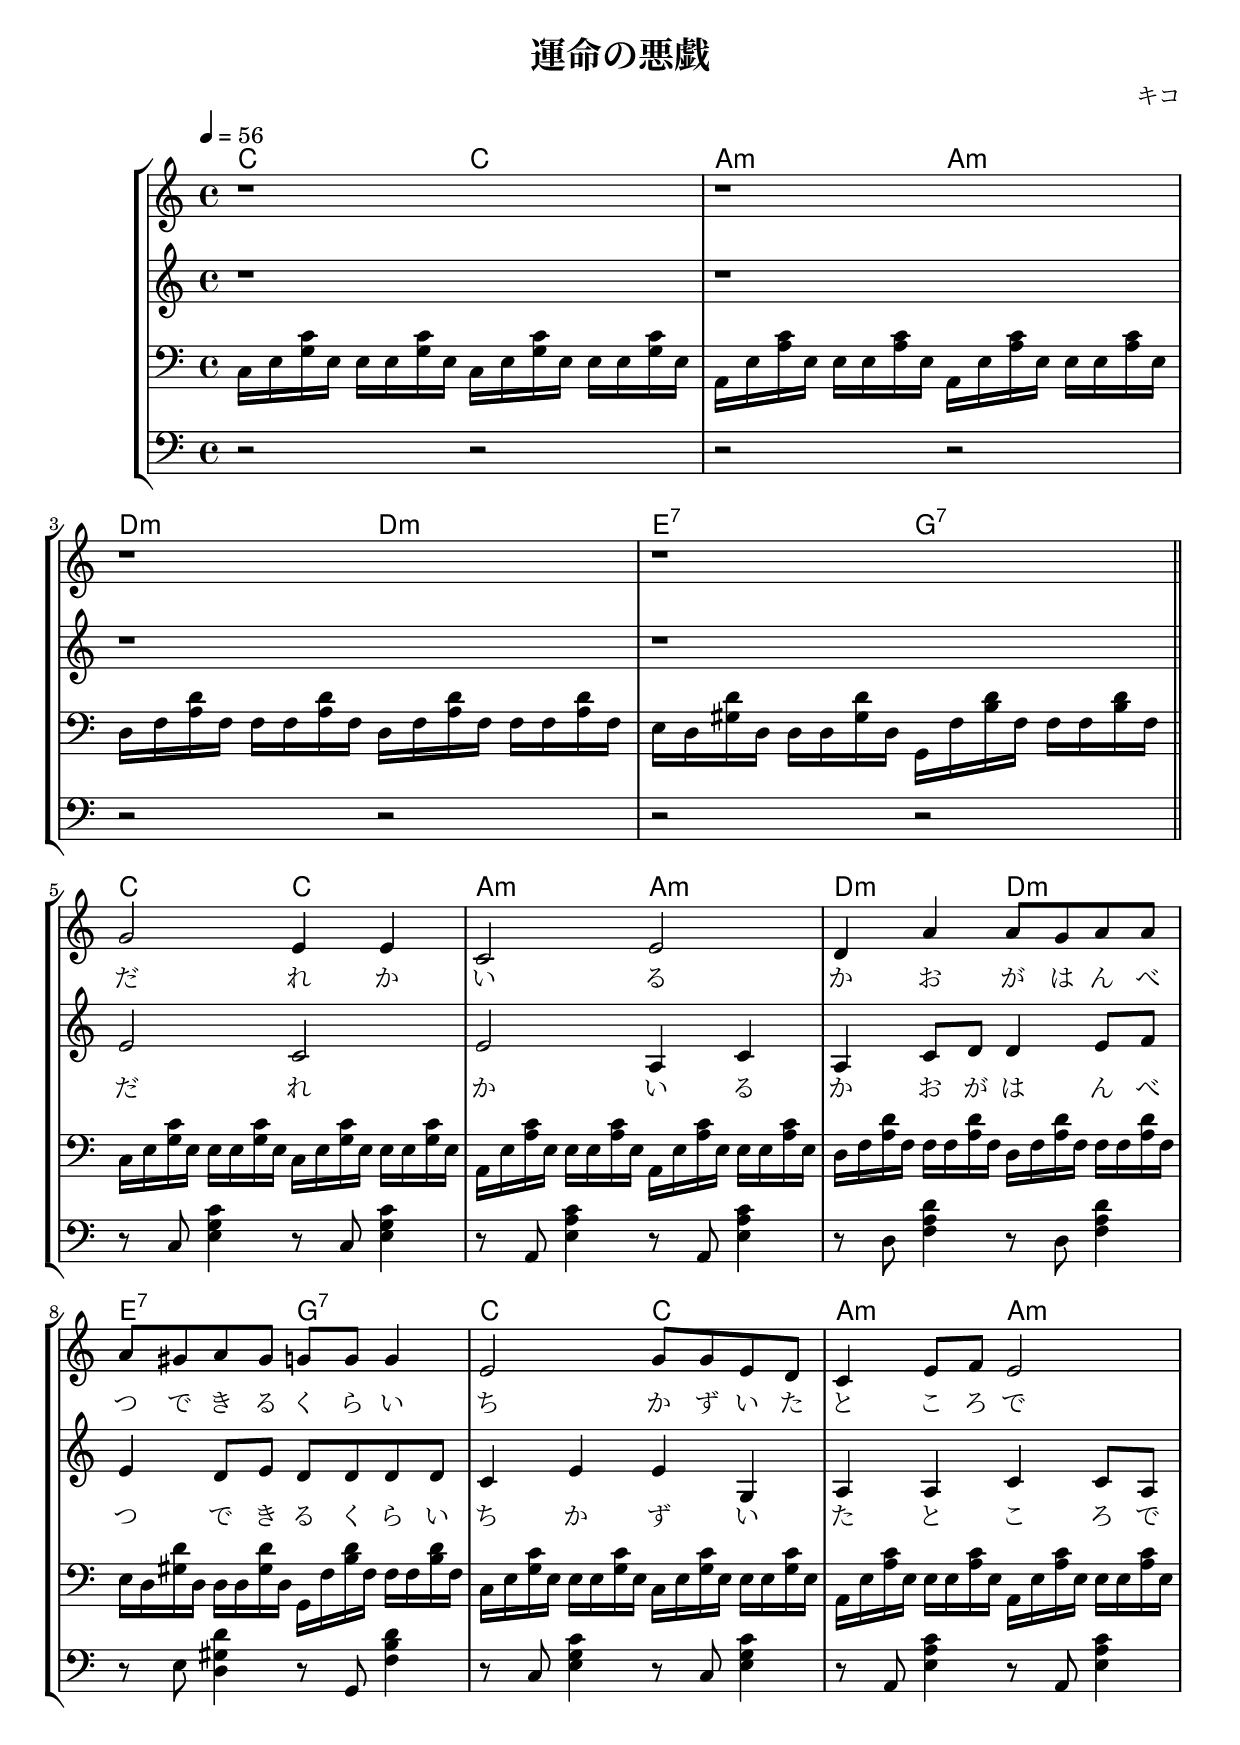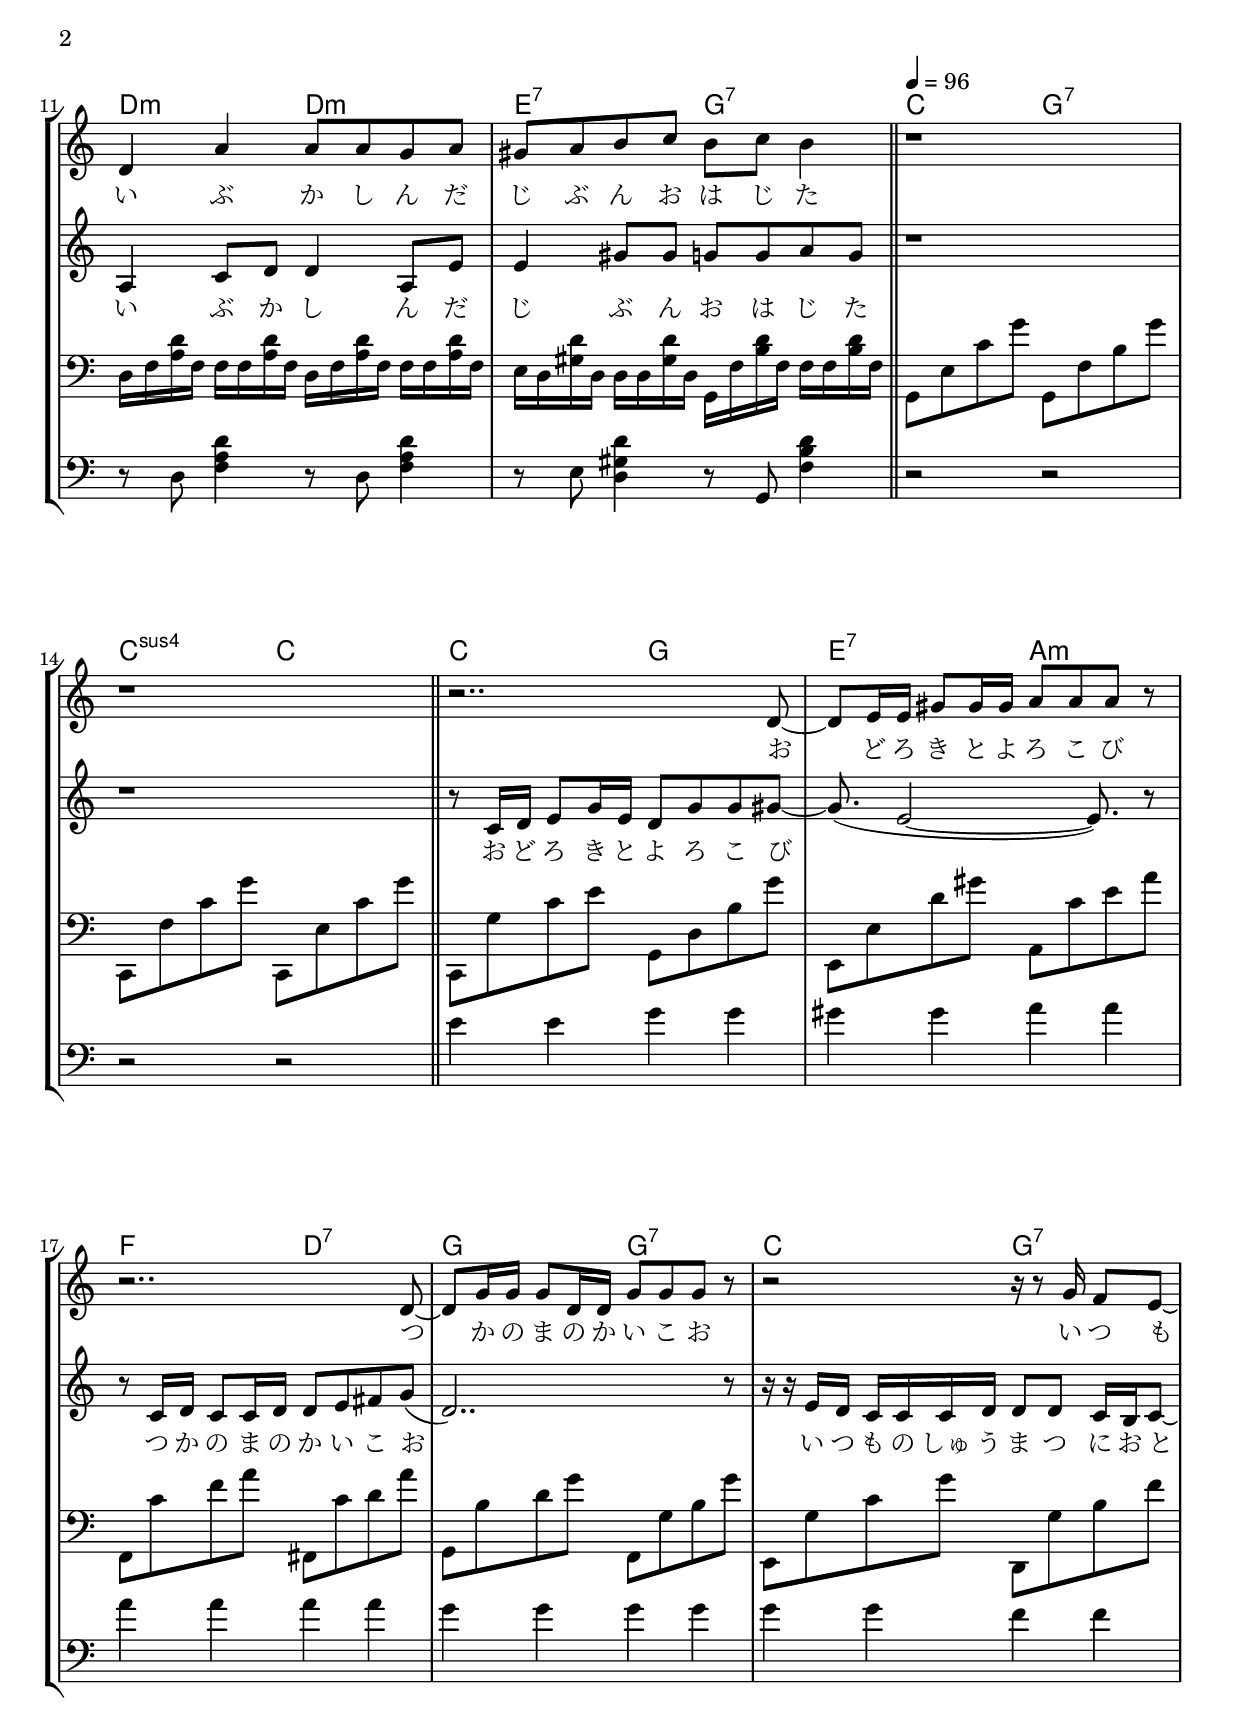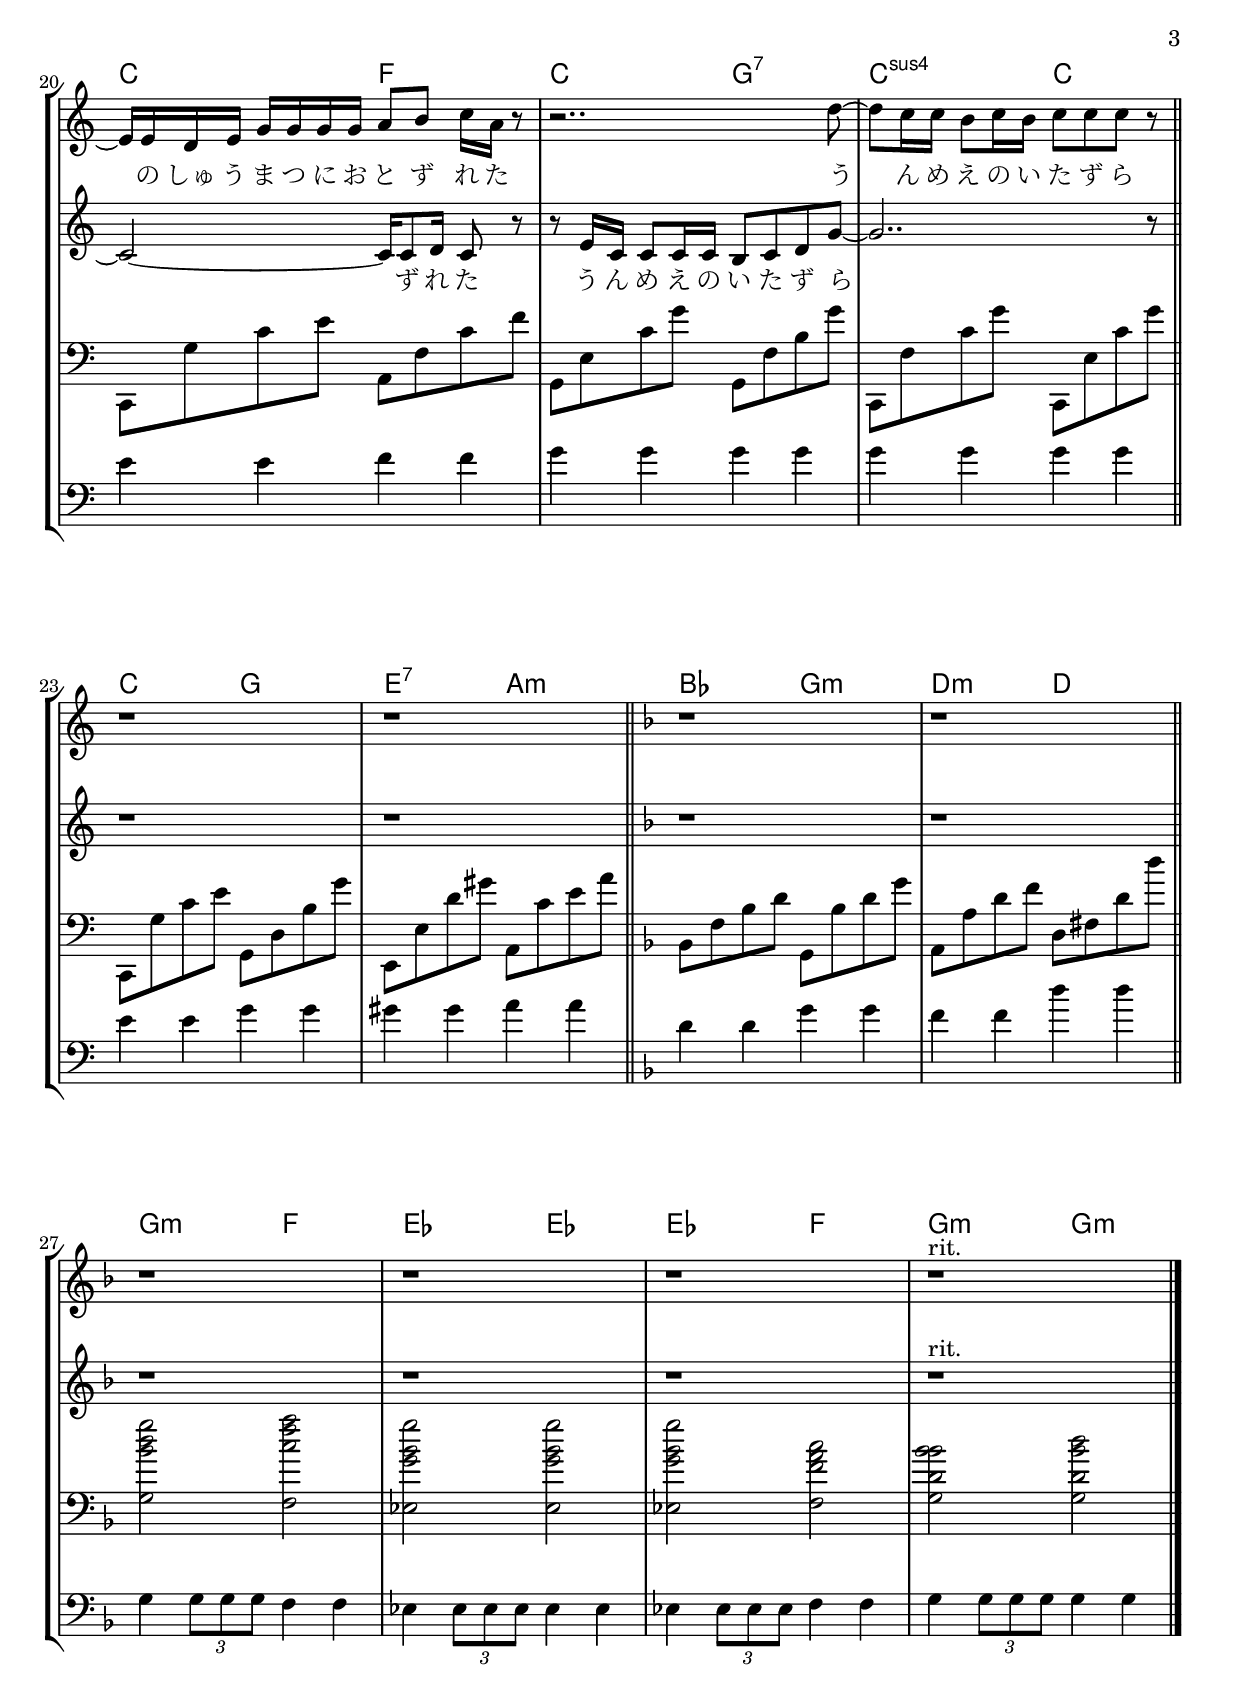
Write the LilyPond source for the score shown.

\version "2.12.1"

\header {
	title = \markup {運命の悪戯}
	composer = \markup \center-column {キコ}
}

harmony = \chordmode {
	c2 c a:m a:m d:m d:m e:7 g:7 

	c c a:m a:m d:m d:m e:7 g:7 c c a:m a:m d:m d:m e:7 g:7 

	c g:7 c:sus4 c 

	c g e:7 a:m f d:7 g g:7 c g:7 c f c g:7 c:sus4 c 

	c g e:7 a:m 

	bes g:m d:m d 

	g:m f es es es f g:m g:m 
}

melody = {
	\key c \major
	\tempo 4 = 56
	r1 | r1 | r1 | r1   
	\set Staff.midiInstrument = #"mmi0.42"
	\set Staff.midiMinimumVolume = #0.7
	\set Staff.midiMaximumVolume = #0.9
	g'2  e'4  e'4 
	c'2  e'2 
	d'4  a'4  a'8  g'8  a'8  a'8 
	a'8  gis'8  a'8  gis'8  g'8  g'8  g'4 
	e'2  g'8  g'8  e'8  d'8 
	c'4  e'8  f'8  e'2 
	d'4  a'4  a'8  a'8  g'8  a'8 
	gis'8  a'8  b'8  c''8  b'8  c''8  b'4
	\tempo 4 = 96
	r1 | r1   
	\set Staff.midiInstrument = #"mmi0.42"
	\set Staff.midiMinimumVolume = #0.7
	\set Staff.midiMaximumVolume = #0.9
	r2.. d'8~ 
	d'8  e'16  e'16  gis'8  gis'16  gis'16  a'8  a'8  a'8  r8 
	r2..  d'8~ 
	d'8  g'16  g'16  g'8  d'16  d'16  g'8  g'8  g'8  r8 
	r2 r16  r8  g'16  f'8  e'8~ 
	e'16  e'16  d'16  e'16  g'16  g'16  g'16  g'16  a'8  b'8  c''16  a'16  r8 
	r2..  d''8~ 
	d''8  c''16  c''16  b'8  c''16  b'16  c''8  c''8  c''8  r8
	r1 | r1   
	\key f \major
	r1 | r1   
	r1 | r1 | r1 | r1^"rit." \bar "|."
}

words = \lyricmode {
	
	だ  れ  か  い  る  か  お  が  は  ん  べ  つ  で  き  る  く  ら  い  ち  か  ず  い  た  と  こ  ろ  で  い  ぶ  か  し  ん  だ  じ  ぶ  ん  お  は  じ  た  
	
	お  ど  ろ  き  と  よ  ろ  こ  び  つ  か  の  ま  の  か  い  こ  お  い  つ  も  の  しゅ  う  ま  つ  に  お  と  ず  れ  た  う  ん  め  え  の  い  た  ず  ら  
	
	
	
}

secondmelody = {
	\key c \major
	\tempo 4 = 56
	r1 | r1 | r1 | r1   
	\set Staff.midiInstrument = #"fss0.35"
	\set Staff.midiMinimumVolume = #0.7
	\set Staff.midiMaximumVolume = #0.9
	e'2  c'2 
	e'2  a4  c'4 
	a4  c'8  d'8  d'4  e'8  f'8 
	e'4  d'8  e'8  d'8  d'8  d'8  d'8 
	c'4  e'4  e'4  g4 
	a4  a4  c'4  c'8  a8 
	a4  c'8  d'8  d'4  a8  e'8 
	e'4  gis'8  gis'8  g'8  g'8  a'8  g'8
	\tempo 4 = 96
	r1 | r1   
	\set Staff.midiInstrument = #"fss0.35"
	\set Staff.midiMinimumVolume = #0.7
	\set Staff.midiMaximumVolume = #0.9
	r8 c'16  d'16  e'8  g'16  e'16  d'8  g'8  g'8  gis'8~ 
	gis'8.  (e'2~e'8.)  r8 
	r8  c'16  d'16  c'8  c'16  d'16  d'8  e'8  fis'8  g'8 
	(d'2..)  r8 
	r16  r16  e'16  d'16  c'16  c'16  c'16  d'16  d'8  d'8  c'16  b16  c'8~ 
	c'2~c'16  c'8  d'16  c'8  r8 
	r8  e'16  c'16  c'8  c'16  c'16  b8  c'8  d'8  g'8~ 
	g'2..  r8
	r1 | r1   
	\key f \major
	r1 | r1   
	r1 | r1 | r1 | r1^"rit." \bar "|."
}

secondwords = \lyricmode {
	
	だ  れ  か  い  る  か  お  が  は  ん  べ  つ  で  き  る  く  ら  い  ち  か  ず  い  た  と  こ  ろ  で  い  ぶ  か  し  ん  だ  じ  ぶ  ん  お  は  じ  た  
	
	お  ど  ろ  き  と  よ  ろ  こ  び  つ  か  の  ま  の  か  い  こ  お  い  つ  も  の  しゅ  う  ま  つ  に  お  と  ず  れ  た  う  ん  め  え  の  い  た  ず  ら  
	
	
	
}

tempochange = {
	\tempo 4 = 56
	r1 | r1 | r1 | r1 \bar "||"
	\tempo 4 = 56
	r1 | r1 | r1 | r1 | r1 | r1 | r1 | r1 \bar "||"
	\tempo 4 = 96
	r1 | r1 \bar "||"
	\tempo 4 = 96
	r1 | r1 | r1 | r1 | r1 | r1 | r1 | r1 \bar "||"
	\tempo 4 = 96
	r1 | r1 \bar "||"
	\tempo 4 = 96
	r1 | r1 \bar "||"
	\tempo 4 = 96
	r1 | r1 | r1 | \tempo 4 = 72 r2 \tempo 4 = 64 r2 \bar "|."
}

mainacc = {
	\clef bass
	\set Staff.midiInstrument = #"Acoustic grand"
	\set Staff.midiMinimumVolume = #0.3
	\set Staff.midiMaximumVolume = #0.6
	\key c \major
	\tempo 4 = 56
	c16 e <g c'> e e e <g c'> e
	c16 e <g c'> e e e <g c'> e
	a,16 e <a c'> e e e <a c'> e
	a,16 e <a c'> e e e <a c'> e
	d16 f <a d'> f f f <a d'> f
	d16 f <a d'> f f f <a d'> f
	e16 d <gis d'> d d d <gis d'> d
	g,16 f <b d'> f f f <b d'> f
	\bar "||"

	\set Staff.midiInstrument = #"Acoustic grand"
	\set Staff.midiMinimumVolume = #0.3
	\set Staff.midiMaximumVolume = #0.6
	c16 e <g c'> e e e <g c'> e
	c16 e <g c'> e e e <g c'> e
	a,16 e <a c'> e e e <a c'> e
	a,16 e <a c'> e e e <a c'> e
	d16 f <a d'> f f f <a d'> f
	d16 f <a d'> f f f <a d'> f
	e16 d <gis d'> d d d <gis d'> d
	g,16 f <b d'> f f f <b d'> f
	c16 e <g c'> e e e <g c'> e
	c16 e <g c'> e e e <g c'> e
	a,16 e <a c'> e e e <a c'> e
	a,16 e <a c'> e e e <a c'> e
	d16 f <a d'> f f f <a d'> f
	d16 f <a d'> f f f <a d'> f
	e16 d <gis d'> d d d <gis d'> d
	g,16 f <b d'> f f f <b d'> f
	\bar "||"

	\set Staff.midiInstrument = #"Acoustic grand"
	\set Staff.midiMinimumVolume = #0.3
	\set Staff.midiMaximumVolume = #0.6
	\tempo 4 = 96
	g,8 e8 c'8 g'8
	g,8 f8 b8 g'8
	c,8 f8 c'8 g'8
	c,8 e8 c'8 g'8
	\bar "||"

	\set Staff.midiInstrument = #"Acoustic grand"
	\set Staff.midiMinimumVolume = #0.3
	\set Staff.midiMaximumVolume = #0.6
	c,8 g8 c'8 e'8
	g,8 d8 b8 g'8
	e,8 e8 d'8 gis'8
	a,8 c'8 e'8 a'8
	f,8 c'8 f'8 a'8
	fis,8 c'8 d'8 a'8
	g,8 b8 d'8 g'8
	f,8 g8 b8 g'8
	e,8 g8 c'8 g'8
	d,8 g8 b8 f'8
	c,8 g8 c'8 e'8
	a,8 f8 c'8 f'8
	g,8 e8 c'8 g'8
	g,8 f8 b8 g'8
	c,8 f8 c'8 g'8
	c,8 e8 c'8 g'8
	\bar "||"

	\set Staff.midiInstrument = #"Acoustic grand"
	\set Staff.midiMinimumVolume = #0.3
	\set Staff.midiMaximumVolume = #0.6
	c,8 g8 c'8 e'8
	g,8 d8 b8 g'8
	e,8 e8 d'8 gis'8
	a,8 c'8 e'8 a'8
	\bar "||"

	\set Staff.midiInstrument = #"Acoustic grand"
	\set Staff.midiMinimumVolume = #0.3
	\set Staff.midiMaximumVolume = #0.6
	\key f \major
	bes,8 f8 bes8 d'8
	g,8 bes8 d'8 g'8
	a,8 a8 d'8 f'8
	d8 fis8 d'8 d''8
	\bar "||"

	\set Staff.midiInstrument = #"Acoustic grand"
	\set Staff.midiMinimumVolume = #0.3
	\set Staff.midiMaximumVolume = #0.6
	<g bes' d'' g''>2
	<f c'' f'' a''>2
	<es g' bes' g''>2
	<es g' bes' g''>2
	<es g' bes' g''>2
	<f f' a' c''>2
	<g d' bes' bes'>2
	<g d' bes' d''>2
	\bar "|."
}

subacc = {
	\clef bass
	\set Staff.midiInstrument = #"Slap Bass 1"
	\set Staff.midiMinimumVolume = #0.3
	\set Staff.midiMaximumVolume = #0.6
	\key c \major
	\tempo 4 = 56
	r2
	r2
	r2
	r2
	r2
	r2
	r2
	r2
	\bar "||"

	\set Staff.midiInstrument = #"Slap Bass 1"
	\set Staff.midiMinimumVolume = #0.3
	\set Staff.midiMaximumVolume = #0.6
	r8 c <e g c'>4
	r8 c <e g c'>4
	r8 a, <e a c'>4
	r8 a, <e a c'>4
	r8 d <f a d'>4
	r8 d <f a d'>4
	r8 e <d gis d'>4
	r8 g, <f b d'>4
	r8 c <e g c'>4
	r8 c <e g c'>4
	r8 a, <e a c'>4
	r8 a, <e a c'>4
	r8 d <f a d'>4
	r8 d <f a d'>4
	r8 e <d gis d'>4
	r8 g, <f b d'>4
	\bar "||"

	\set Staff.midiInstrument = #"Electric Bass (pick)"
	\set Staff.midiMinimumVolume = #0.3
	\set Staff.midiMaximumVolume = #0.6
	\tempo 4 = 96
	r2
	r2
	r2
	r2
	\bar "||"

	\set Staff.midiInstrument = #"Electric Bass (pick)"
	\set Staff.midiMinimumVolume = #0.3
	\set Staff.midiMaximumVolume = #0.6
	e'4 e'4
	g'4 g'4
	gis'4 gis'4
	a'4 a'4
	a'4 a'4
	a'4 a'4
	g'4 g'4
	g'4 g'4
	g'4 g'4
	f'4 f'4
	e'4 e'4
	f'4 f'4
	g'4 g'4
	g'4 g'4
	g'4 g'4
	g'4 g'4
	\bar "||"

	\set Staff.midiInstrument = #"Electric Bass (pick)"
	\set Staff.midiMinimumVolume = #0.3
	\set Staff.midiMaximumVolume = #0.6
	e'4 e'4
	g'4 g'4
	gis'4 gis'4
	a'4 a'4
	\bar "||"

	\set Staff.midiInstrument = #"Electric Bass (pick)"
	\set Staff.midiMinimumVolume = #0.3
	\set Staff.midiMaximumVolume = #0.6
	\key f \major
	d'4 d'4
	g'4 g'4
	f'4 f'4
	d''4 d''4
	\bar "||"

	\set Staff.midiInstrument = #"Synth Bass 2"
	\set Staff.midiMinimumVolume = #0.3
	\set Staff.midiMaximumVolume = #0.6
	g4 \tuplet 3/2 { g8 g8 g8 }
	f4 f4
	es4 \tuplet 3/2 { es8 es8 es8 }
	es4 es4
	es4 \tuplet 3/2 { es8 es8 es8 }
	f4 f4
	g4 \tuplet 3/2 { g8 g8 g8 }
	g4 g4
	\bar "|."
}

percA = {
	\drummode {
	r1 |r1 |r1 |r1 \bar "||"
	r1 |r1 |r1 |r1 |r1 |r1 |r1 |r1 \bar "||"
	hh4 hh8 hh2 r8  |\times 16/32{ hh2 hh8. hh1 r4 r16 } \bar "||"
	hh4 hh8 hh2 r8  |\times 16/32{ hh2 hh8. hh8. hh4. hh2. } |hh4 hh8 hh2 r8  |hh4 hh8 hh4 hh4.  |hh4 hh8 hh2 r8  |\times 16/32{ hh2 hh8. hh8. hh4. hh2. } |hh4 hh8 hh2 r8  |\times 16/32{ hh2 hh8. hh1 r4 r16 } \bar "||"
	hh4 hh8 hh2 r8  |\times 16/32{ hh2 hh8. hh1 r4 r16 } \bar "||"
	hh4 hh8 hh2 r8  |\times 16/32{ hh2 hh8. hh1 r4 r16 } \bar "||"
	r1 |r1 |r1 |r1 \bar "|."
	}
}

percB = {
	\drummode {
	r1 |r1 |r1 |r1 \bar "||"
	r1 |r1 |r1 |r1 |r1 |r1 |r1 |r1 \bar "||"
	r16 hhp8 hhp8 hhp2 r8.  |\times 16/32{ r8 hhp4 hhp4 hhp8 hhp1 r4 } \bar "||"
	r16 hhp8 hhp8 hhp2 r8.  |\times 16/32{ r8 hhp4 hhp4 hhp8 hhp2 r8 hhp2 r8 } |r16 hhp8 hhp8 hhp2 r8.  |r16 hhp8 hhp8 hhp8. hhp2  |r16 hhp8 hhp8 hhp2 r8.  |\times 16/32{ r8 hhp4 hhp4 hhp8 hhp2 r8 hhp2 r8 } |r16 hhp8 hhp8 hhp2 r8.  |\times 16/32{ r8 hhp4 hhp4 hhp8 hhp1 r4 } \bar "||"
	r16 hhp8 hhp8 hhp2 r8.  |\times 16/32{ r8 hhp4 hhp4 hhp8 hhp1 r4 } \bar "||"
	r16 hhp8 hhp8 hhp2 r8.  |\times 16/32{ r8 hhp4 hhp4 hhp8 hhp1 r4 } \bar "||"
	r1 |r1 |r1 |r1 \bar "|."
	}
}

percC = {
	\drummode {
	r1 |r1 |r1 |r1 \bar "||"
	r1 |r1 |r1 |r1 |r1 |r1 |r1 |r1 \bar "||"
	r1  |\times 16/32{ r1 r2 hho2 } \bar "||"
	r1  |\times 16/32{ r1 r2 hho2 } |r1  |\times 16/32{ r1 r2 hho2 } |r1  |\times 16/32{ r1 r2 hho2 } |r1  |\times 16/32{ r1 r2 hho2 } \bar "||"
	r1  |\times 16/32{ r1 r2 hho2 } \bar "||"
	r1  |\times 16/32{ r1 r2 hho2 } \bar "||"
	r1 |r1 |r1 |r1 \bar "|."
	}
}

percD = {
	\drummode {
	r1 |r1 |r1 |r1 \bar "||"
	r1 |r1 |r1 |r1 |r1 |r1 |r1 |r1 \bar "||"
	bd8. bd8. bd2 bd8  |\times 16/32{ bd4. bd4. bd8 bd2 r8 bd2 } \bar "||"
	bd8. bd8. bd2 bd8  |\times 16/32{ bd4. bd4. bd2 bd2 bd4 } |bd8. bd8. bd2 bd8  |bd8. bd8. bd2 r8  |bd8. bd8. bd2 bd8  |\times 16/32{ bd4. bd4. bd2 bd2 bd4 } |bd8. bd8. bd2 bd8  |\times 16/32{ bd4. bd4. bd8 bd2 r8 bd2 } \bar "||"
	bd8. bd8. bd2 bd8  |\times 16/32{ bd4. bd4. bd8 bd2 r8 bd2 } \bar "||"
	bd8. bd8. bd2 bd8  |\times 16/32{ bd4. bd4. bd8 bd2 r8 bd2 } \bar "||"
	r1 |r1 |r1 |r1 \bar "|."
	}
}

percE = {
	\drummode {
	r1 |r1 |r1 |r1 \bar "||"
	r1 |r1 |r1 |r1 |r1 |r1 |r1 |r1 \bar "||"
	r2 ss2  |\times 16/32{ r1 ss1 } \bar "||"
	r2 ss2  |\times 16/32{ r1 ss1 } |r2 ss2  |\times 16/32{ r1 ss1 } |r2 ss2  |\times 16/32{ r1 ss1 } |r2 ss2  |\times 16/32{ r1 ss1 } \bar "||"
	r2 ss2  |\times 16/32{ r1 ss1 } \bar "||"
	r2 ss2  |\times 16/32{ r1 ss1 } \bar "||"
	r1 |r1 |r1 |r1 \bar "|."
	}
}

percF = {
	\drummode {
	r1 | r1 | r1 | r1 \bar "||"
	r1 | r1 | r1 | r1 | r1 | r1 | r1 | r1 \bar "||"
	r1 |\times 16/32{ r1 sn4 sn8 sn2 r8 } \bar "||"
	r1 |r1 |r1 |r2 r8. sn16 sn4  |r1 |r1 |r1 |\times 16/32{ r1 sn4 sn8 sn2 r8 } \bar "||"
	r1 |\times 16/32{ r1 sn4 sn8 sn2 r8 } \bar "||"
	r1 |\times 16/32{ r1 sn4 sn8 sn2 r8 } \bar "||"
	r1 | r1 | r1 | r1 \bar "|."
	}
}

percG = {
	\drummode {
	r1 | r1 | r1 | r1 \bar "||"
	r1 | r1 | r1 | r1 | r1 | r1 | r1 | r1 \bar "||"
	r1 |r1 \bar "||"
	r1 |r1 |r1 |r2. r8 tomml8  |r1 |r1 |r1 |r2. r8 tomml8  \bar "||"
	r1 |r1 \bar "||"
	r1 |r1 \bar "||"
	r1 | r1 | r1 | r1 \bar "|."
	}
}

percH = {
	\drummode {
	r1 | r1 | r1 | r1 \bar "||"
	r1 | r1 | r1 | r1 | r1 | r1 | r1 | r1 \bar "||"
	r1 |\times 16/32{ r1 r2 r8 tommh4. } \bar "||"
	r1 |r1 |r1 |r1 |r1 |r1 |r1 |\times 16/32{ r1 r2 r8 tommh4. } \bar "||"
	r1 |\times 16/32{ r1 r2 r8 tommh4. } \bar "||"
	r1 |\times 16/32{ r1 r2 r8 tommh4. } \bar "||"
	r1 | r1 | r1 | r1 \bar "|."
	}
}

percI = {
	\drummode {
	r1 | r1 | r1 | r1 \bar "||"
	r1 | r1 | r1 | r1 | r1 | r1 | r1 | r1 \bar "||"
	r1 |\times 16/32{ r1 r2. tomfh4 } \bar "||"
	r1 |r1 |r1 |r1 |r1 |r1 |r1 |\times 16/32{ r1 r2. tomfh4 } \bar "||"
	r1 |\times 16/32{ r1 r2. tomfh4 } \bar "||"
	r1 |\times 16/32{ r1 r2. tomfh4 } \bar "||"
	r1 | r1 | r1 | r1 \bar "|."
	}
}

\score {
	<<
		\new StaffGroup <<
			\new ChordNames {\harmony}
			\new Voice = "melody" {\melody}
			\new Lyrics \lyricsto "melody" \words
			\new Voice = "secondmelody" {\secondmelody}
			\new Lyrics \lyricsto "secondmelody" \secondwords
			\new Staff = "mainacc" {\mainacc}
			\new Staff = "subacc" {\subacc}
		>>
	>>
	\layout { }
}
